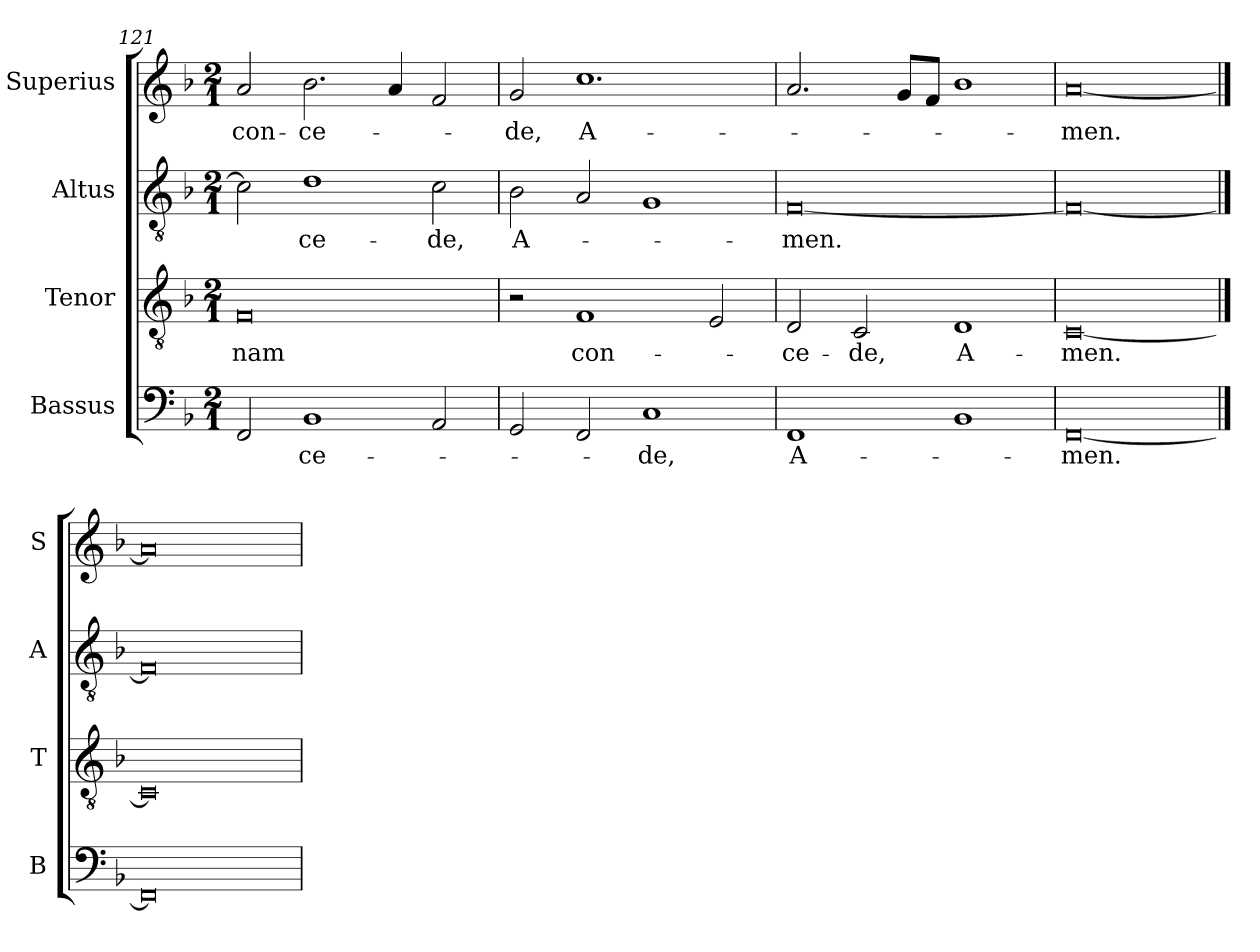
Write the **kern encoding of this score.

**kern	**text	**kern	**text	**kern	**text	**kern	**text
*part4	*part4	*part3	*part3	*part2	*part2	*part1	*part1
*staff4	*staff4	*staff3	*staff3	*staff2	*staff2	*staff1	*staff1
*I"Bassus	*	*I"Tenor	*	*I"Altus	*	*I"Superius	*
*I'B	*	*I'T	*	*I'A	*	*I'S	*
*clefF4	*	*clefGv2	*	*clefGv2	*	*clefG2	*
*k[b-]	*	*k[b-]	*	*k[b-]	*	*k[b-]	*
*F:	*	*F:	*	*F:	*	*F:	*
*M2/1	*	*M2/1	*	*M2/1	*	*M2/1	*
=121	=121	=121	=121	=121	=121	=121	=121
2FF	.	0F	-nam	2c]	.	2a	con-
1BB-	-ce-	.	.	1d	-ce-	2.b-	-ce-
.	.	.	.	.	.	4a	.
2AA	.	.	.	2c	-de,	2f	.
=122	=122	=122	=122	=122	=122	=122	=122
2GG	.	2r	.	2B-	A-	2g	-de,
2FF	.	1F	con-	2A	.	1.cc	A-
1C	-de,	.	.	1G	.	.	.
.	.	2E	.	.	.	.	.
=123	=123	=123	=123	=123	=123	=123	=123
1FF	A-	2D	-ce-	[0F	-men.	2.a	.
.	.	2C	-de,	.	.	.	.
.	.	.	.	.	.	8gL	.
.	.	.	.	.	.	8fJ	.
1BB-	.	1D	A-	.	.	1b-	.
=124	=124	=124	=124	=124	=124	=124	=124
[0FF	-men.	[0C	-men.	0F_	.	[0a	-men.
==125	==125	==125	==125	==125	==125	==125	==125
0FF]	.	0C]	.	0F]	.	0a]	.
=	=	=	=	=	=	=	=
*-	*-	*-	*-	*-	*-	*-	*-
